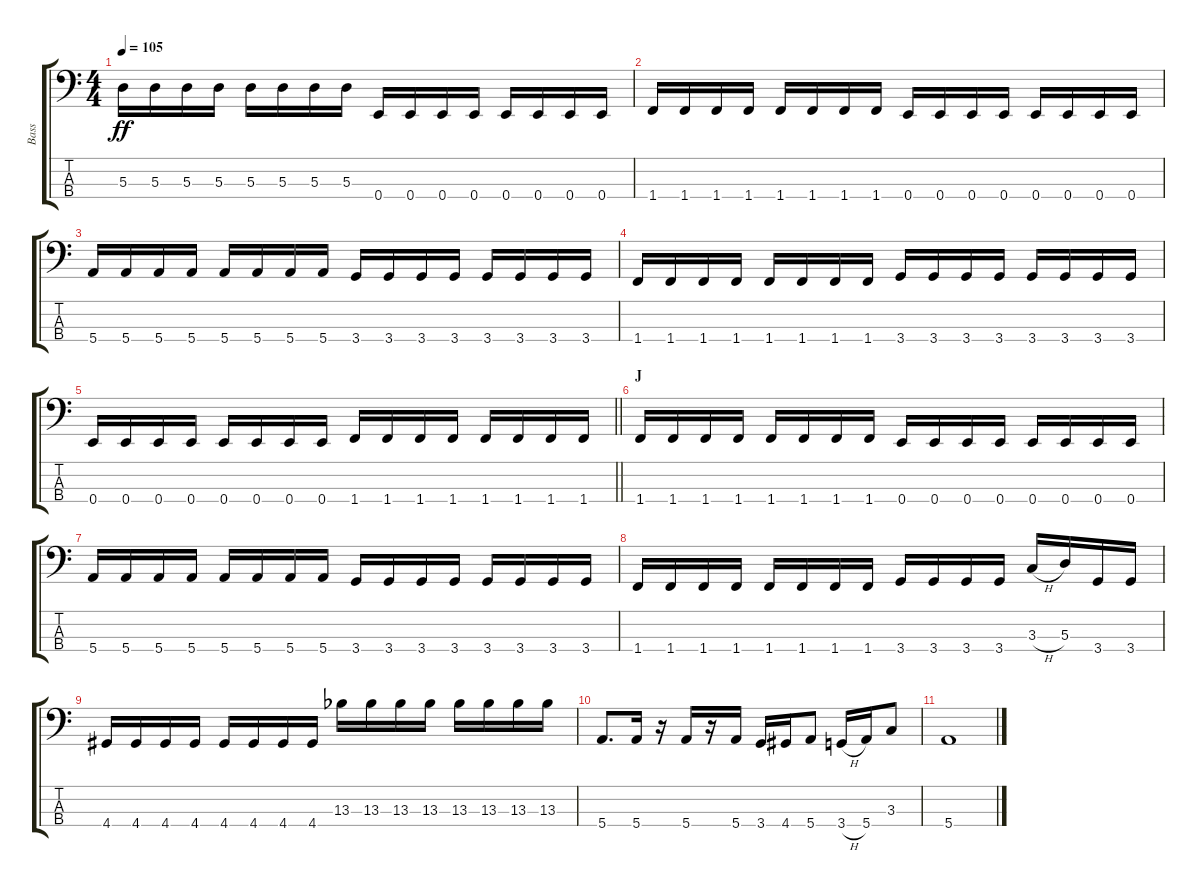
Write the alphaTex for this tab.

\track ("Bass" "Bass") {instrument electricbasspick}
\staff {score tabs}
\tuning (G2 D2 A1 E1) {hide}
\ts (4 4)
\tempo 105
\clef f4
\ks c
5.3.16{dy ff} 5.3.16 5.3.16 5.3.16 5.3.16 5.3.16 5.3.16 5.3.16 0.4.16 0.4.16 0.4.16 0.4.16 0.4.16 0.4.16 0.4.16 0.4.16 |
1.4.16 1.4.16 1.4.16 1.4.16 1.4.16 1.4.16 1.4.16 1.4.16 0.4.16 0.4.16 0.4.16 0.4.16 0.4.16 0.4.16 0.4.16 0.4.16 |
5.4.16 5.4.16 5.4.16 5.4.16 5.4.16 5.4.16 5.4.16 5.4.16 3.4.16 3.4.16 3.4.16 3.4.16 3.4.16 3.4.16 3.4.16 3.4.16 |
1.4.16 1.4.16 1.4.16 1.4.16 1.4.16 1.4.16 1.4.16 1.4.16 3.4.16 3.4.16 3.4.16 3.4.16 3.4.16 3.4.16 3.4.16 3.4.16 |
\barLineRight lightlight
0.4.16 0.4.16 0.4.16 0.4.16 0.4.16 0.4.16 0.4.16 0.4.16 1.4.16 1.4.16 1.4.16 1.4.16 1.4.16 1.4.16 1.4.16 1.4.16 |
\section ("" "J")
1.4.16 1.4.16 1.4.16 1.4.16 1.4.16 1.4.16 1.4.16 1.4.16 0.4.16 0.4.16 0.4.16 0.4.16 0.4.16 0.4.16 0.4.16 0.4.16 |
5.4.16 5.4.16 5.4.16 5.4.16 5.4.16 5.4.16 5.4.16 5.4.16 3.4.16 3.4.16 3.4.16 3.4.16 3.4.16 3.4.16 3.4.16 3.4.16 |
1.4.16 1.4.16 1.4.16 1.4.16 1.4.16 1.4.16 1.4.16 1.4.16 3.4.16 3.4.16 3.4.16 3.4.16 3.3{h}.16 5.3.16 3.4.16 3.4.16 |
4.4.16 4.4.16 4.4.16 4.4.16 4.4.16 4.4.16 4.4.16 4.4.16 13.3{acc b}.16 13.3{acc b}.16 13.3{acc b}.16 13.3{acc b}.16 13.3{acc b}.16 13.3{acc b}.16 13.3{acc b}.16 13.3{acc b}.16 |
5.4.8{d} 5.4.16 r.16 5.4.16 r.16 5.4.16 3.4.16 4.4.16 5.4.8 3.4{h}.16 5.4.16 3.3.8 |
5.4.1
